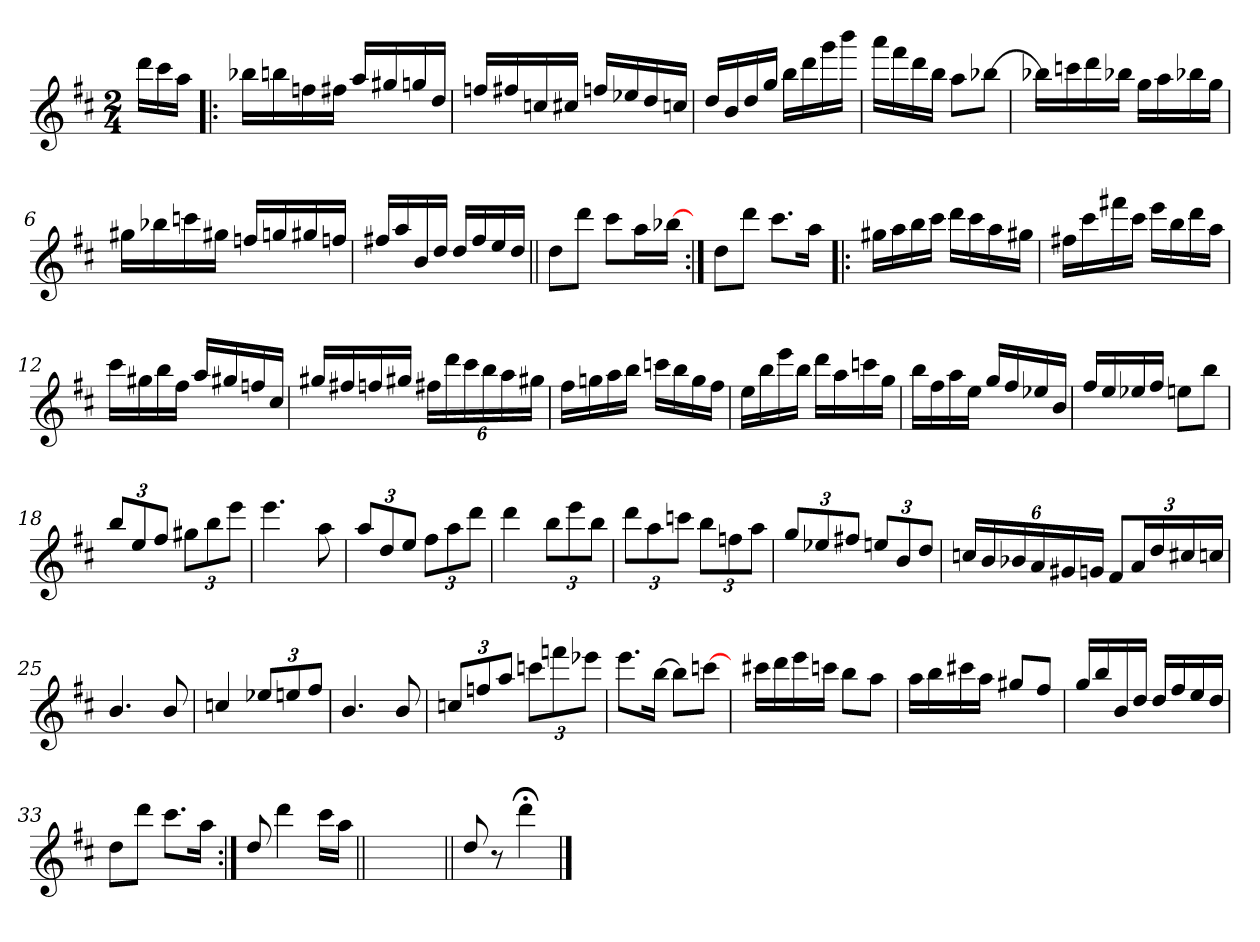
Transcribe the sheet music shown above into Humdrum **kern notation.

**kern
*part1
*staff1
*clefG2
*k[f#c#]
*D:
*M2/4
=
16ddd\LL
16ccc#\
16aa\JJ
=1!|:
16bb-X\LL
16bbn\
16ffn\
16ff#X\JJ
16aa/LL
16gg#X/
16ggn/
16dd/JJ
=2
16ffn/LL
16ff#X/
16ccn/
16cc#X/JJ
16ffn/LL
16ee-X/
16dd/
16ccn/JJ
=3
16dd/LL
16b/
16dd/
16gg/JJ
16bb\LL
16ddd\
16ggg\
16bbb\JJ
!!LO:LB:g=z
=4
16aaa\LL
16fff#\
16ddd\
16bb\JJ
8aa\L
[>8bb-X\J
=5
16bb-X\LL]
16cccn\
16ddd\
16bb-X\JJ
16gg\LL
16aa\
16bb-X\
16gg\JJ
=6
16gg#X\LL
16bb-X\
16cccn\
16gg#X\JJ
16ffn/LL
16ggn/
16gg#X/
16ffn/JJ
=7
16ff#X/LL
16aa/
16b/
16dd/JJ
16dd/LL
16ff#/
16ee/
16dd/JJ
!!LO:LB:g=z
=8||
8dd\L
8ddd\J
8ccc#\L
16aa\L
[16bb-X\JJ
=9:|!
8dd\L
8ddd\J
8.ccc#\L
16aa\Jk
=10!|:
16gg#X\LL
16aa\
16bb\
16ccc#\JJ
16ddd\LL
16ccc#\
16aa\
16gg#X\JJ
=11
16ff#X\LL
16ccc#\
16fff#X\
16ccc#\JJ
16eee\LL
16bb\
16ddd\
16aa\JJ
!!LO:LB:g=z
=12
16ccc#\LL
16gg#X\
16bb\
16ff#\JJ
16aa/LL
16gg#X/
16ffn/
16cc#/JJ
=13
16gg#X/LL
16ff#X/
16ffn/
16gg#X/JJ
24ff#X\LL
24ddd\
24ccc#\
24bb\
24aa\
24gg#X\JJ
=14
16ff#\LL
16ggn\
16aa\
16bb\JJ
16cccn\LL
16bb\
16gg\
16ff#\JJ
=15
16ee\LL
16bb\
16eee\
16bb\JJ
16ddd\LL
16aa\
16cccn\
16gg\JJ
!!LO:LB:g=z
=16
16bb\LL
16ff#\
16aa\
16ee\JJ
16gg/LL
16ff#/
16ee-X/
16b/JJ
=17
16ff#/LL
16ee/
16ee-X/
16ff#/JJ
8een\L
8bb\J
=18
12bb/L
12ee/
12ff#/J
12gg#X\L
12bb\
12eee\J
=19
4.eee\
8aa\
!!LO:LB:g=z
=20
12aa/L
12dd/
12ee/J
12ff#\L
12aa\
12ddd\J
=21
4ddd\
12bb\L
12eee\
12bb\J
=22
12ddd\L
12aa\
12cccn\J
12bb\L
12ffn\
12aa\J
=23
12gg/L
12ee-X/
12ff#X/J
12een/L
12b/
12dd/J
!!LO:LB:g=z
=24
24ccn/LL
24b/
24b-X/
24a/
24g#X/
24gn/JJ
12f#/L
24a/L
24dd/
24cc#X/
24ccn/JJ
=25
4.b/
8b/
=26
4ccn/
12ee-X/L
12een/
12ff#/J
=27
4.b/
8b/
!!LO:LB:g=z
=28
12cc/L
12ffn/
12aa/J
12cccn\L
12fffn\
12eee-X\J
=29
8.eee\L
[>16bb\Jk
8bb\L]
[>8cccn\J
=30
16ccc#X\LL
16ddd\
16eee\
16cccn\JJ
8bb\L
8aa\J
=31
16aa\LL
16bb\
16ccc#X\
16aa\JJ
8gg#X/L
8ff#/J
!!LO:LB:g=z
=32
16gg/LL
16bb/
16b/
16dd/JJ
16dd/LL
16ff#/
16ee/
16dd/JJ
=33
8dd\L
8ddd\J
8.ccc#\L
16aa\Jk
=34:|!
8dd/
4ddd\
16ccc#\LL
16aa\JJ
=34X341||
2ryy
=35||
8dd/
8r
4ddd;<\
==
*-
